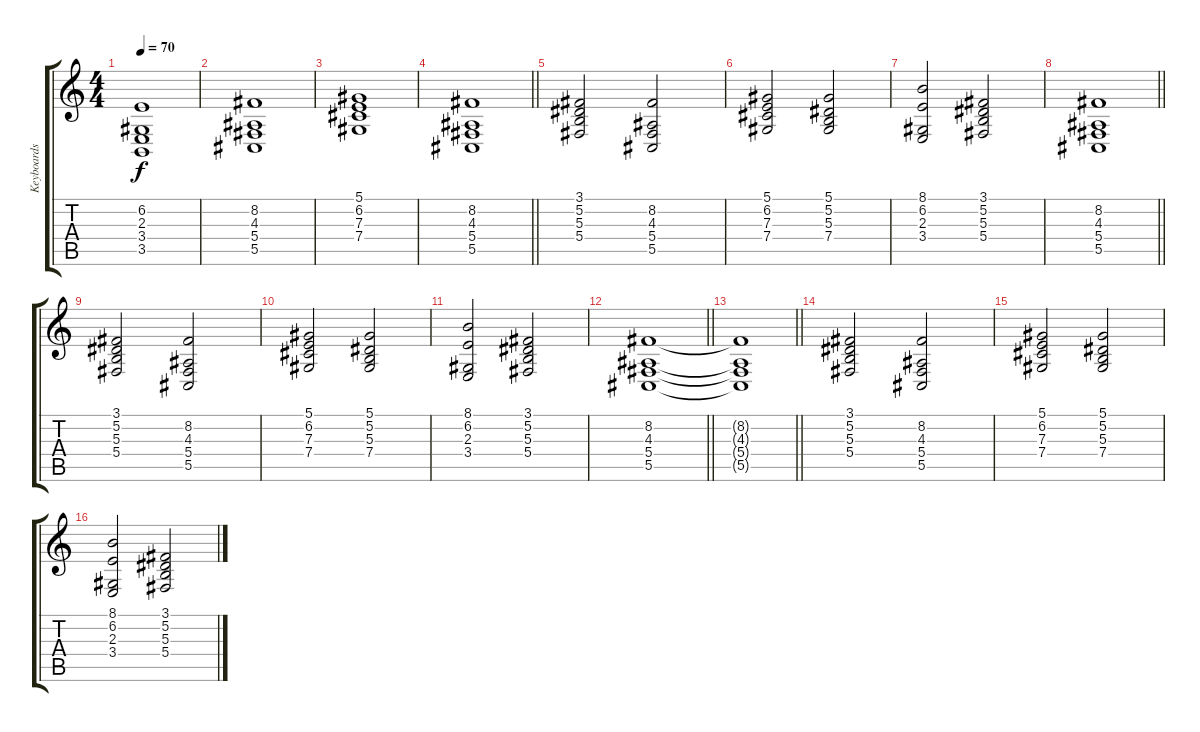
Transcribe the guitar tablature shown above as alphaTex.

\track ("Keyboards" "Keyboards") {instrument stringensemble2}
\staff {score tabs}
\tuning (Eb4 Bb3 Gb3 Db3 Ab2 Eb2) {hide}
\ts (4 4)
\tempo 70
\clef g2
\ks c
(6.2 2.3 3.4 3.5).1{dy f} |
(8.2 4.3 5.4 5.5).1 |
(5.1 6.2 7.3 7.4).1 |
\barLineRight lightlight
(8.2 4.3 5.4 5.5).1 |
(3.1 5.2 5.3 5.4).2 (8.2 4.3 5.4 5.5).2 |
(5.1 6.2 7.3 7.4).2 (5.1 5.2 5.3 7.4).2 |
(8.1 6.2 2.3 3.4).2 (3.1 5.2 5.3 5.4).2 |
\barLineRight lightlight
(8.2 4.3 5.4 5.5).1 |
(3.1 5.2 5.3 5.4).2 (8.2 4.3 5.4 5.5).2 |
(5.1 6.2 7.3 7.4).2 (5.1 5.2 5.3 7.4).2 |
(8.1 6.2 2.3 3.4).2 (3.1 5.2 5.3 5.4).2 |
\barLineRight lightlight
(8.2 4.3 5.4 5.5).1 |
\barLineRight lightlight
(8.2{t} 4.3{t} 5.4{t} 5.5{t}).1 |
(3.1 5.2 5.3 5.4).2 (8.2 4.3 5.4 5.5).2 |
(5.1 6.2 7.3 7.4).2 (5.1 5.2 5.3 7.4).2 |
(8.1 6.2 2.3 3.4).2 (3.1 5.2 5.3 5.4).2
